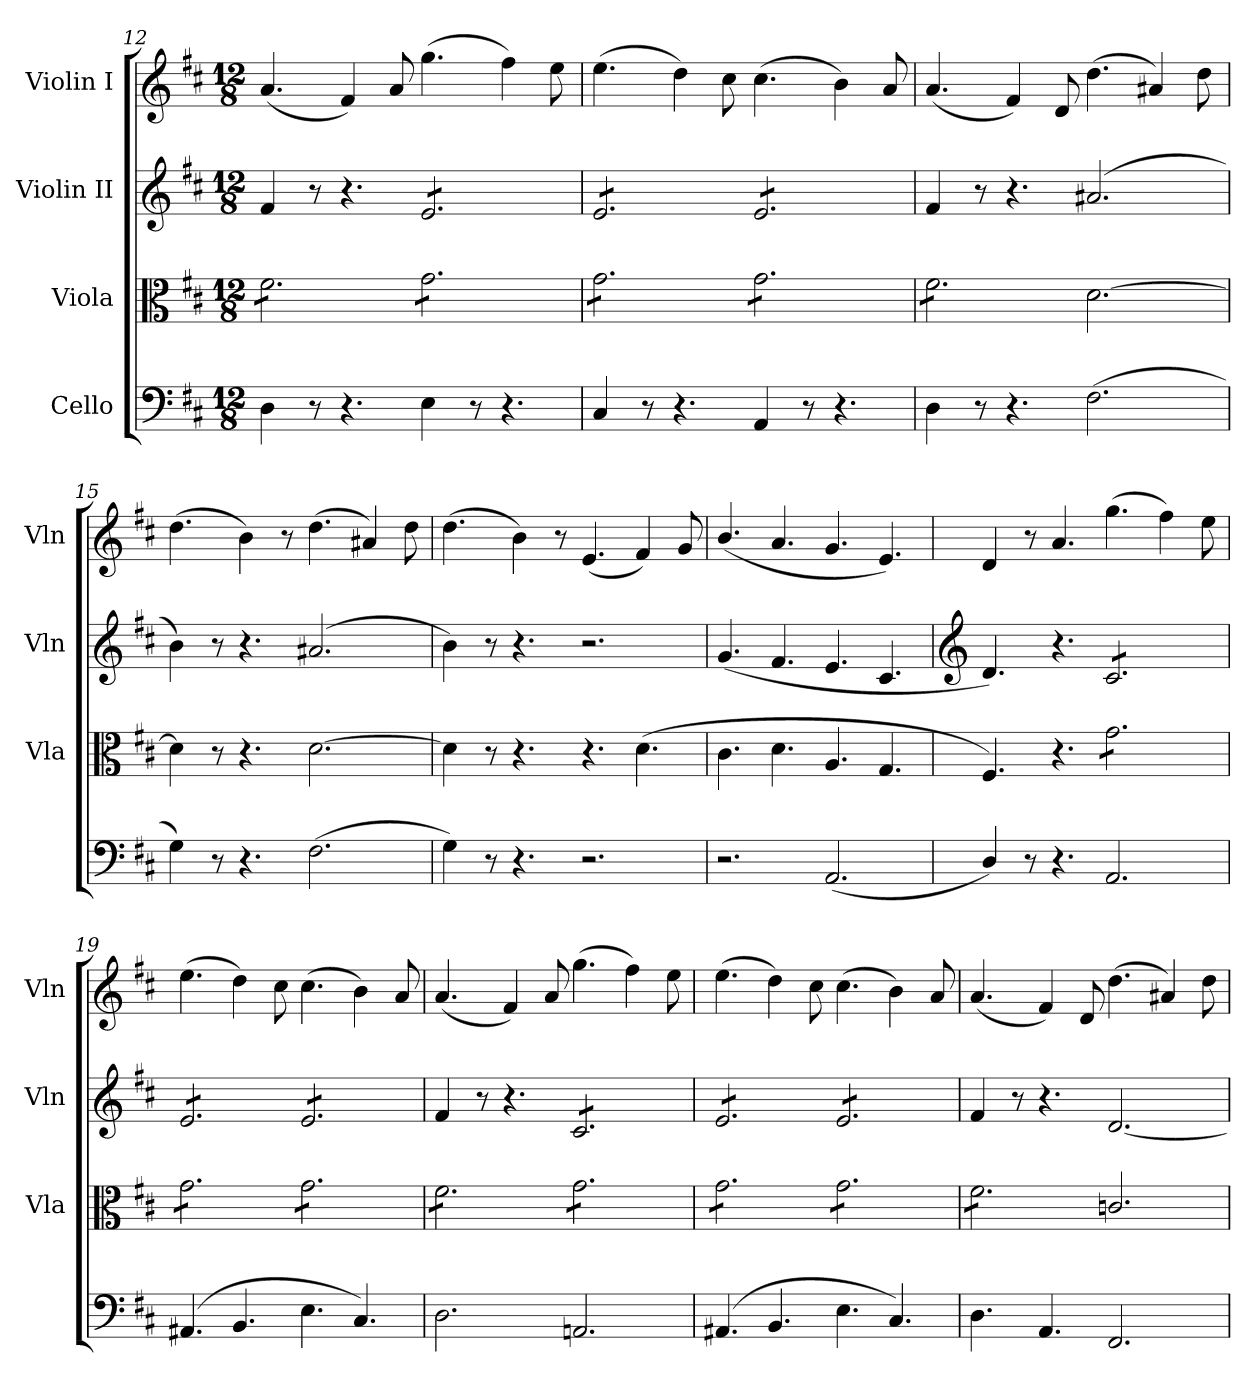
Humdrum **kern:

**kern	**kern	**kern	**kern
*part4	*part3	*part2	*part1
*staff4	*staff3	*staff2	*staff1
*I"Cello	*I"Viola	*I"Violin II	*I"Violin I
*	*I'Vla	*I'Vln	*I'Vln
*clefF4	*clefC3	*clefG2	*clefG2
*k[f#c#]	*k[f#c#]	*k[f#c#]	*k[f#c#]
*M12/8	*M12/8	*M12/8	*M12/8
=12	=12	=12	=12
*	*tremolo	*	*
4D\	8f#\L	4f#/	(<4.a/
.	8f#\	.	.
8r	8f#\	8r	.
4.r	8f#\	4.r	4f#/)
.	8f#\	.	.
.	8f#\J	.	8a/
*	*	*tremolo	*
4E\	8g\L	8e/L	(>4.gg\
.	8g\	8e/	.
8r	8g\	8e/	.
4.r	8g\	8e/	4ff#\)
.	8g\	8e/	.
.	8g\J	8e/J	8ee\
!!LO:LB:g=z
=13	=13	=13	=13
4C#/	8g\L	8e/L	(>4.ee\
.	8g\	8e/	.
8r	8g\	8e/	.
4.r	8g\	8e/	4dd\)
.	8g\	8e/	.
.	8g\J	8e/J	8cc#\
4AA/	8g\L	8e/L	(>4.cc#\
.	8g\	8e/	.
8r	8g\	8e/	.
4.r	8g\	8e/	4b\)
.	8g\	8e/	.
.	8g\J	8e/J	8a/
*	*	*Xtremolo	*
=14	=14	=14	=14
4D\	8f#\L	4f#/	(<4.a/
.	8f#\	.	.
8r	8f#\	8r	.
4.r	8f#\	4.r	4f#/)
.	8f#\	.	.
.	8f#\J	.	8d/
*	*Xtremolo	*	*
(>2.F#\	[2.d\	(<2.a#X/	(>4.dd\
.	.	.	4a#X/)
.	.	.	8dd\
=15	=15	=15	=15
4G\)	4d\]	4b\)	(>4.dd\
8r	8r	8r	.
4.r	4.r	4.r	4b\)
.	.	.	8r
(>2.F#\	[2.d\	(<2.a#X/	(>4.dd\
.	.	.	4a#X/)
.	.	.	8dd\
=16	=16	=16	=16
4G\)	4d\]	4b\)	(>4.dd\
8r	8r	8r	.
4.r	4.r	4.r	4b\)
.	.	.	8r
2.r	4.r	2.r	(<4.e/
.	(>4.d\	.	4f#/)
.	.	.	8g/
=17	=17	=17	=17
2.r	4.c#\	(<4.g/	(<4.b/
.	4.d\	4.f#/	4.a/
(<2.AA/	4.A/	4.e/	4.g/
.	4.G/	4.c#/	4.e/)
=18	=18	=18	=18
*	*	*clefG2	*
4D/)	4.F#/)	4.d/)	4d/
8r	.	.	8r
4.r	4.r	4.r	4.a/
*	*tremolo	*	*
*	*	*tremolo	*
2.AA/	8g\L	8c#/L	(>4.gg\
.	8g\	8c#/	.
.	8g\	8c#/	.
.	8g\	8c#/	4ff#\)
.	8g\	8c#/	.
.	8g\J	8c#/J	8ee\
=19	=19	=19	=19
(>4.AA#X/	8g\L	8e/L	(>4.ee\
.	8g\	8e/	.
.	8g\	8e/	.
4.BB/	8g\	8e/	4dd\)
.	8g\	8e/	.
.	8g\J	8e/J	8cc#\
4.E\	8g\L	8e/L	(>4.cc#\
.	8g\	8e/	.
.	8g\	8e/	.
4.C#/)	8g\	8e/	4b\)
.	8g\	8e/	.
.	8g\J	8e/J	8a/
*	*	*Xtremolo	*
=20	=20	=20	=20
2.D\	8f#\L	4f#/	(<4.a/
.	8f#\	.	.
.	8f#\	8r	.
.	8f#\	4.r	4f#/)
.	8f#\	.	.
.	8f#\J	.	8a/
*	*	*tremolo	*
2.AAn/	8g\L	8c#/L	(>4.gg\
.	8g\	8c#/	.
.	8g\	8c#/	.
.	8g\	8c#/	4ff#\)
.	8g\	8c#/	.
.	8g\J	8c#/J	8ee\
=21	=21	=21	=21
(>4.AA#X/	8g\L	8e/L	(>4.ee\
.	8g\	8e/	.
.	8g\	8e/	.
4.BB/	8g\	8e/	4dd\)
.	8g\	8e/	.
.	8g\J	8e/J	8cc#\
4.E\	8g\L	8e/L	(>4.cc#\
.	8g\	8e/	.
.	8g\	8e/	.
4.C#/)	8g\	8e/	4b\)
.	8g\	8e/	.
.	8g\J	8e/J	8a/
*	*	*Xtremolo	*
!!LO:LB:g=z
=22	=22	=22	=22
4.D\	8f#\L	4f#/	(<4.a/
.	8f#\	.	.
.	8f#\	8r	.
4.AA/	8f#\	4.r	4f#/)
.	8f#\	.	.
.	8f#\J	.	8d/
*	*Xtremolo	*	*
2.FF#/	2.cn/	[2.d/	(>4.dd\
.	.	.	4a#X/)
.	.	.	8dd\
=	=	=	=
*-	*-	*-	*-
